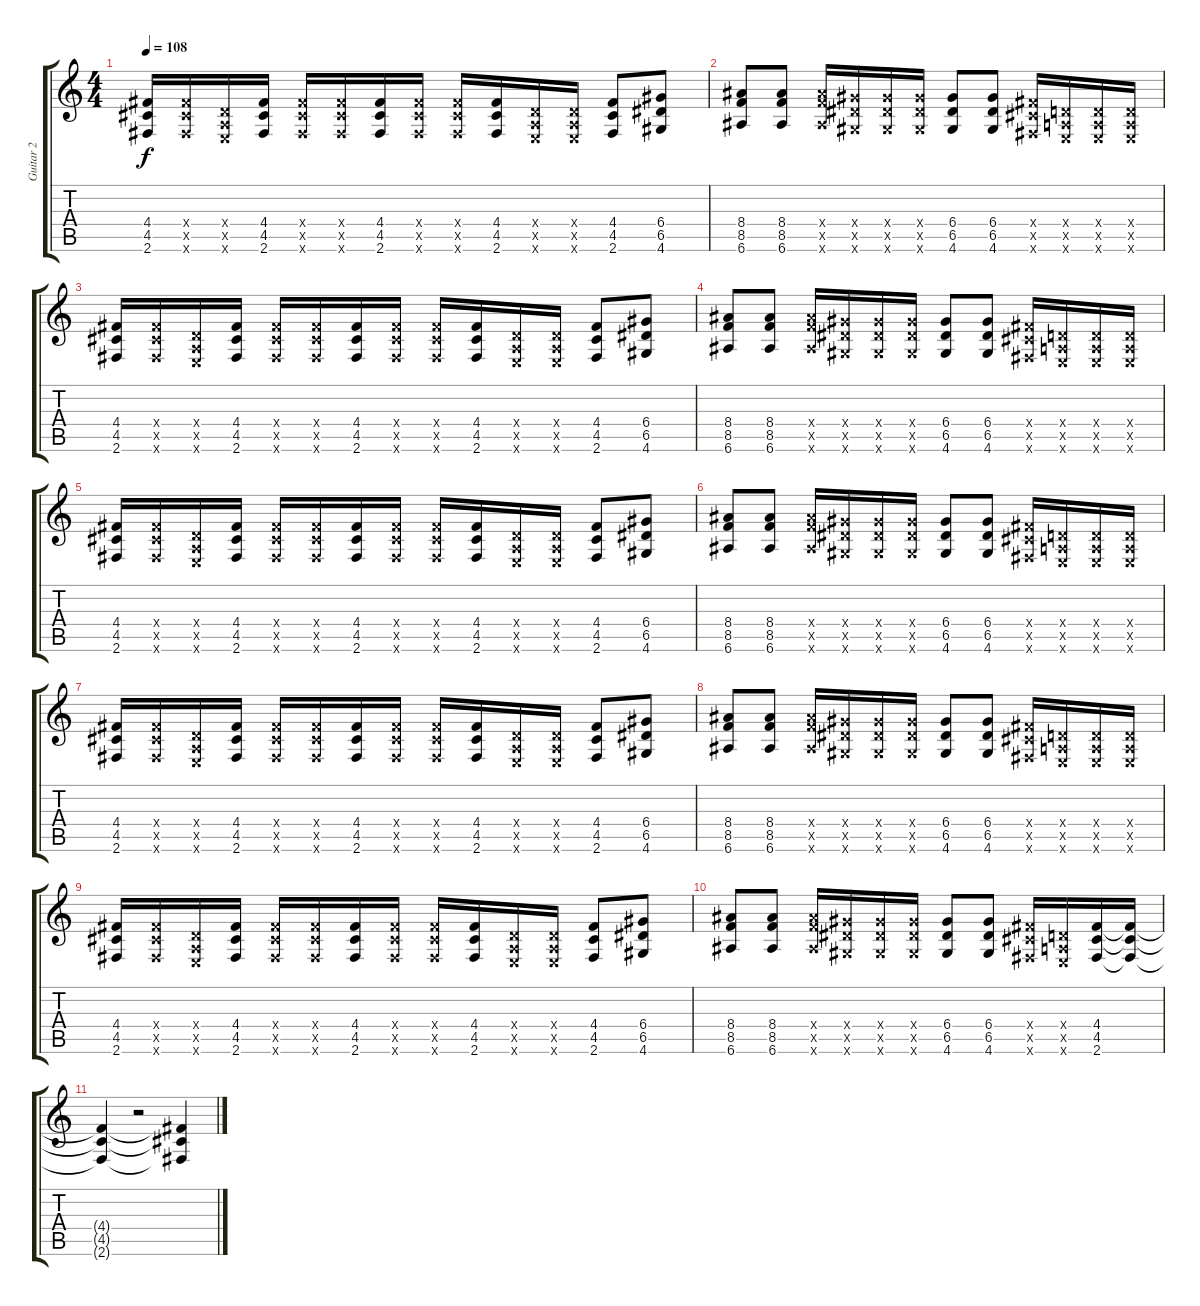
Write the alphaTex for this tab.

\track ("Guitar 2" "Guitar 2") {instrument distortionguitar}
\staff {score tabs}
\tuning (E4 B3 G3 D3 A2 E2) {hide}
\ts (4 4)
\tempo 108
\clef g2
\ks c
(4.4 4.5 2.6).16{dy f} (4.4{x} 4.5{x} 2.6{x}).16 (0.4{x} 0.5{x} 0.6{x}).16 (4.4 4.5 2.6).16 (4.4{x} 4.5{x} 2.6{x}).16 (4.4{x} 4.5{x} 2.6{x}).16 (4.4 4.5 2.6).16 (4.4{x} 4.5{x} 2.6{x}).16 (4.4{x} 4.5{x} 2.6{x}).16 (4.4 4.5 2.6).16 (0.4{x} 0.5{x} 0.6{x}).16 (0.4{x} 0.5{x} 0.6{x}).16 (4.4 4.5 2.6).8 (6.4 6.5 4.6).8 |
(8.4 8.5 6.6).8 (8.4 8.5 6.6).8 (8.4{x} 8.5{x} 6.6{x}).16 (6.4{x} 6.5{x} 4.6{x}).16 (6.4{x} 6.5{x} 4.6{x}).16 (6.4{x} 6.5{x} 4.6{x}).16 (6.4 6.5 4.6).8 (6.4 6.5 4.6).8 (4.4{x} 4.5{x} 2.6{x}).16 (0.4{x} 0.5{x} 0.6{x}).16 (0.4{x} 0.5{x} 0.6{x}).16 (0.4{x} 0.5{x} 0.6{x}).16 |
(4.4 4.5 2.6).16 (4.4{x} 4.5{x} 2.6{x}).16 (0.4{x} 0.5{x} 0.6{x}).16 (4.4 4.5 2.6).16 (4.4{x} 4.5{x} 2.6{x}).16 (4.4{x} 4.5{x} 2.6{x}).16 (4.4 4.5 2.6).16 (4.4{x} 4.5{x} 2.6{x}).16 (4.4{x} 4.5{x} 2.6{x}).16 (4.4 4.5 2.6).16 (0.4{x} 0.5{x} 0.6{x}).16 (0.4{x} 0.5{x} 0.6{x}).16 (4.4 4.5 2.6).8 (6.4 6.5 4.6).8 |
(8.4 8.5 6.6).8 (8.4 8.5 6.6).8 (8.4{x} 8.5{x} 6.6{x}).16 (6.4{x} 6.5{x} 4.6{x}).16 (6.4{x} 6.5{x} 4.6{x}).16 (6.4{x} 6.5{x} 4.6{x}).16 (6.4 6.5 4.6).8 (6.4 6.5 4.6).8 (4.4{x} 4.5{x} 2.6{x}).16 (0.4{x} 0.5{x} 0.6{x}).16 (0.4{x} 0.5{x} 0.6{x}).16 (0.4{x} 0.5{x} 0.6{x}).16 |
(4.4 4.5 2.6).16 (4.4{x} 4.5{x} 2.6{x}).16 (0.4{x} 0.5{x} 0.6{x}).16 (4.4 4.5 2.6).16 (4.4{x} 4.5{x} 2.6{x}).16 (4.4{x} 4.5{x} 2.6{x}).16 (4.4 4.5 2.6).16 (4.4{x} 4.5{x} 2.6{x}).16 (4.4{x} 4.5{x} 2.6{x}).16 (4.4 4.5 2.6).16 (0.4{x} 0.5{x} 0.6{x}).16 (0.4{x} 0.5{x} 0.6{x}).16 (4.4 4.5 2.6).8 (6.4 6.5 4.6).8 |
(8.4 8.5 6.6).8 (8.4 8.5 6.6).8 (8.4{x} 8.5{x} 6.6{x}).16 (6.4{x} 6.5{x} 4.6{x}).16 (6.4{x} 6.5{x} 4.6{x}).16 (6.4{x} 6.5{x} 4.6{x}).16 (6.4 6.5 4.6).8 (6.4 6.5 4.6).8 (4.4{x} 4.5{x} 2.6{x}).16 (0.4{x} 0.5{x} 0.6{x}).16 (0.4{x} 0.5{x} 0.6{x}).16 (0.4{x} 0.5{x} 0.6{x}).16 |
(4.4 4.5 2.6).16 (4.4{x} 4.5{x} 2.6{x}).16 (0.4{x} 0.5{x} 0.6{x}).16 (4.4 4.5 2.6).16 (4.4{x} 4.5{x} 2.6{x}).16 (4.4{x} 4.5{x} 2.6{x}).16 (4.4 4.5 2.6).16 (4.4{x} 4.5{x} 2.6{x}).16 (4.4{x} 4.5{x} 2.6{x}).16 (4.4 4.5 2.6).16 (0.4{x} 0.5{x} 0.6{x}).16 (0.4{x} 0.5{x} 0.6{x}).16 (4.4 4.5 2.6).8 (6.4 6.5 4.6).8 |
(8.4 8.5 6.6).8 (8.4 8.5 6.6).8 (8.4{x} 8.5{x} 6.6{x}).16 (6.4{x} 6.5{x} 4.6{x}).16 (6.4{x} 6.5{x} 4.6{x}).16 (6.4{x} 6.5{x} 4.6{x}).16 (6.4 6.5 4.6).8 (6.4 6.5 4.6).8 (4.4{x} 4.5{x} 2.6{x}).16 (0.4{x} 0.5{x} 0.6{x}).16 (0.4{x} 0.5{x} 0.6{x}).16 (0.4{x} 0.5{x} 0.6{x}).16 |
(4.4 4.5 2.6).16 (4.4{x} 4.5{x} 2.6{x}).16 (0.4{x} 0.5{x} 0.6{x}).16 (4.4 4.5 2.6).16 (4.4{x} 4.5{x} 2.6{x}).16 (4.4{x} 4.5{x} 2.6{x}).16 (4.4 4.5 2.6).16 (4.4{x} 4.5{x} 2.6{x}).16 (4.4{x} 4.5{x} 2.6{x}).16 (4.4 4.5 2.6).16 (0.4{x} 0.5{x} 0.6{x}).16 (0.4{x} 0.5{x} 0.6{x}).16 (4.4 4.5 2.6).8 (6.4 6.5 4.6).8 |
(8.4 8.5 6.6).8 (8.4 8.5 6.6).8 (8.4{x} 8.5{x} 6.6{x}).16 (6.4{x} 6.5{x} 4.6{x}).16 (6.4{x} 6.5{x} 4.6{x}).16 (6.4{x} 6.5{x} 4.6{x}).16 (6.4 6.5 4.6).8 (6.4 6.5 4.6).8 (4.4{x} 4.5{x} 2.6{x}).16 (0.4{x} 0.5{x} 0.6{x}).16 (4.4 4.5 2.6).16 (4.4{t} 4.5{t} 2.6{t}).16 |
(4.4{t} 4.5{t} 2.6{t}).4 r.2 (4.4{t} 4.5{t} 2.6{t}).4
